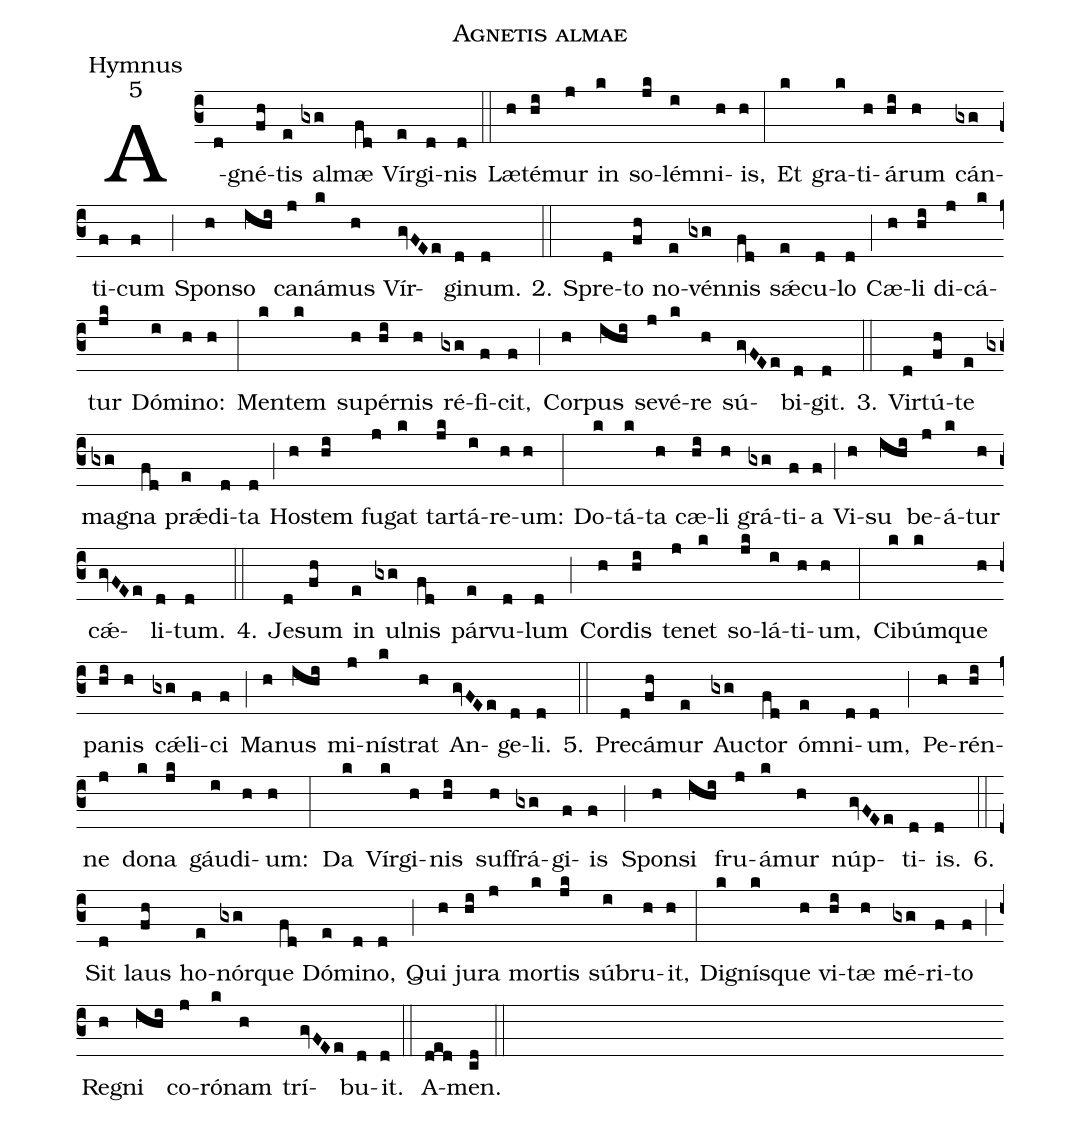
name:Agnetis almae;
office-part:Hymnus;
mode:5;
%%
(c3) A(d)gné(fh)tis(e) al(gxg)mæ(fd) Vír(e)gi(d)nis(d) (::)
Læ(h)té(hi)mur(j) in(k) so(jk)lé(i)mni(h)is,(h) (:)
Et(k) gra(k)ti(h)á(hi)rum(h) cán(gxg)ti(f)cum(f) (;) Spon(h)so(ihi) ca(j)ná(k)mus(h) Vír(gvFEe)gi(d)num.(d) 2.(::) Spre(d)to(fh) no(e)vén(gxg)nis(fd) s<sp>'ae</sp>(e)cu(d)lo(d) (;) Cæ(h)li(hi) di(j)cá(k)tur(jk) Dó(i)mi(h)no:(h) (:)
Men(k)tem(k) su(h)pér(hi)nis(h) ré(gxg)fi(f)cit,(f) (;) Cor(h)pus(ihi) se(j)vé(k)re(h) sú(gvFEe)bi(d)git.(d) 3.(::) Vir(d)tú(fh)te(e) ma(gxg)gna(fd) pr<sp>'ae</sp>(e)di(d)ta(d) (;) Ho(h)stem(hi) fu(j)gat(k) tar(jk)tá(i)re(h)um:(h) (:)
Do(k)tá(k)ta(h) cæ(hi)li(h) grá(gxg)ti(f)a(f) (;) Vi(h)su(ihi) be(j)á(k)tur(h) c<sp>'ae</sp>(gvFEe)li(d)tum.(d) 4.(::) Je(d)sum(fh) in(e) ul(gxg)nis(fd) pár(e)vu(d)lum(d) (;) Cor(h)dis(hi) te(j)net(k) so(jk)lá(i)ti(h)um,(h) (:)
Ci(k)búm(k)que(h) pa(hi)nis(h) c<sp>'ae</sp>(gxg)li(f)ci(f) (;) Ma(h)nus(ihi) mi(j)ní(k)strat(h) An(gvFEe)ge(d)li.(d) 5.(::) Pre(d)cá(fh)mur(e) Au(gxg)ctor(fd) ó(e)mni(d)um,(d) (;) Pe(h)rén(hi)ne(j) do(k)na(jk) gáu(i)di(h)um:(h) (:)
Da(k) Vír(k)gi(h)nis(hi) suf(h)frá(gxg)gi(f)is(f) (;) Spon(h)si(ihi) fru(j)á(k)mur(h) núp(gvFEe)ti(d)is.(d) 6.(::) Sit(d) laus(fh) ho(e)nór(gxg)que(fd) Dó(e)mi(d)no,(d) (;) Qui(h) ju(hi)ra(j) mor(k)tis(jk) sú(i)bru(h)it,(h) (:)
Di(k)gní(k)sque(h) vi(hi)tæ(h) mé(gxg)ri(f)to(f) (;) Re(h)gni(ihi) co(j)ró(k)nam(h) trí(gvFEe)bu(d)it.(d) (::)
A(ded)men.(cd) (::)
